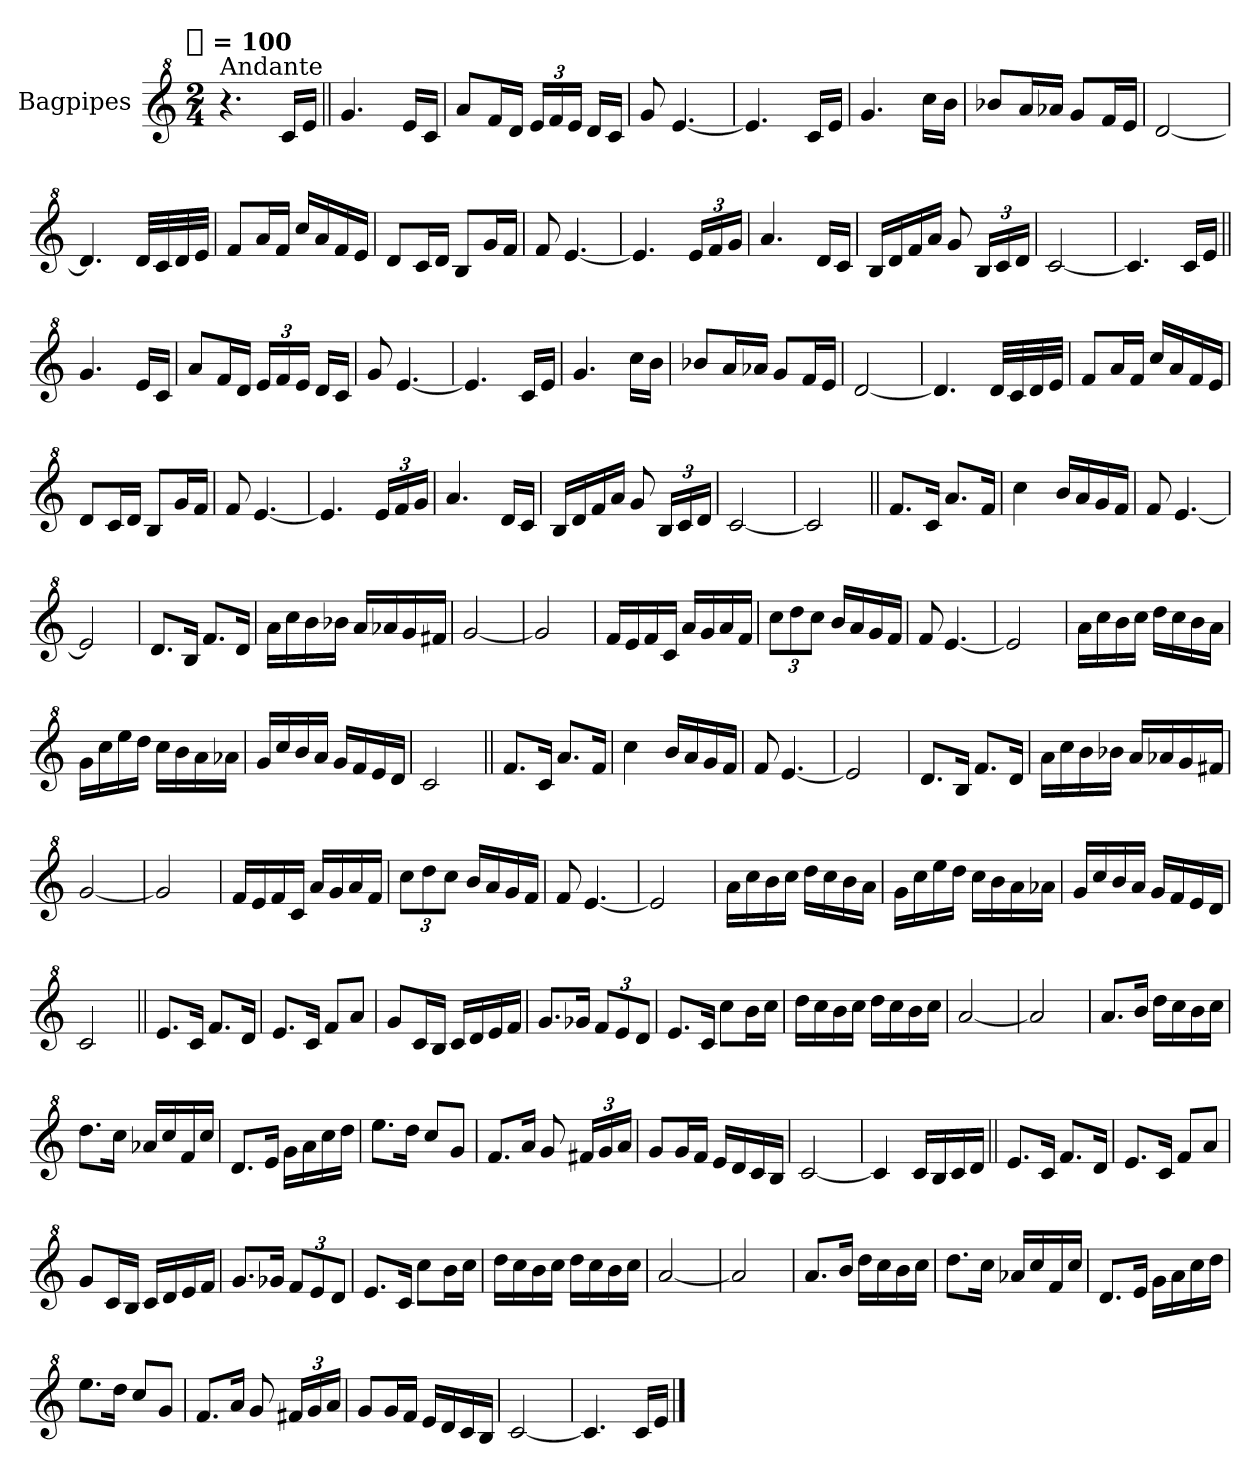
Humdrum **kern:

**kern
*part1
*staff1
*I"Bagpipes
*I'Bag
*clefG^2
*k[]
!!LO:TX:omd:t=[quarter] = 100
*M2/4
*MM100
=1
!LO:TX:a:t=Andante
4.r
16ccLL
16eeJJ
=||
4.gg
16eeLL
16ccJJ
=
8aaL
16ffL
16ddJJ
24eeLL
24ff
24eeJJ
16ddLL
16ccJJ
=
8gg
[4.ee
=
4.ee]
16ccLL
16eeJJ
=
4.gg
16cccLL
16bbJJ
=
8bb-XL
16aaL
16aa-XJJ
8ggL
16ffL
16eeJJ
=
[2dd
=
4.dd]
32ddLLL
32cc
32dd
32eeJJJ
=
8ffL
16aaL
16ffJJ
16cccLL
16aa
16ff
16eeJJ
=
8ddL
16ccL
16ddJJ
8bL
16ggL
16ffJJ
=
8ff
[4.ee
=
4.ee]
24eeLL
24ff
24ggJJ
=
4.aa
16ddLL
16ccJJ
=
16bLL
16dd
16ff
16aaJJ
8gg
24bLL
24cc
24ddJJ
=
[2cc
=
4.cc]
16ccLL
16eeJJ
=||
4.gg
16eeLL
16ccJJ
=
8aaL
16ffL
16ddJJ
24eeLL
24ff
24eeJJ
16ddLL
16ccJJ
=
8gg
[4.ee
=
4.ee]
16ccLL
16eeJJ
=
4.gg
16cccLL
16bbJJ
=
8bb-XL
16aaL
16aa-XJJ
8ggL
16ffL
16eeJJ
=
[2dd
=
4.dd]
32ddLLL
32cc
32dd
32eeJJJ
=
8ffL
16aaL
16ffJJ
16cccLL
16aa
16ff
16eeJJ
=
8ddL
16ccL
16ddJJ
8bL
16ggL
16ffJJ
=
8ff
[4.ee
=
4.ee]
24eeLL
24ff
24ggJJ
=
4.aa
16ddLL
16ccJJ
=
16bLL
16dd
16ff
16aaJJ
8gg
24bLL
24cc
24ddJJ
=
[2cc
=
2cc]
=||
8.ffL
16ccJk
8.aaL
16ffJk
=
4ccc
16bbLL
16aa
16gg
16ffJJ
=
8ff
[4.ee
=
2ee]
=
8.ddL
16bJk
8.ffL
16ddJk
=
16aaLL
16ccc
16bb
16bb-XJJ
16aaLL
16aa-X
16gg
16ff#XJJ
=
[2gg
=
2gg]
=
16ffLL
16ee
16ff
16ccJJ
16aaLL
16gg
16aa
16ffJJ
=
12cccL
12ddd
12cccJ
16bbLL
16aa
16gg
16ffJJ
=
8ff
[4.ee
=
2ee]
=
16aaLL
16ccc
16bb
16cccJJ
16dddLL
16ccc
16bb
16aaJJ
=
16ggLL
16ccc
16eee
16dddJJ
16cccLL
16bb
16aa
16aa-XJJ
=
16ggLL
16ccc
16bb
16aaJJ
16ggLL
16ff
16ee
16ddJJ
=
2cc
=||
8.ffL
16ccJk
8.aaL
16ffJk
=
4ccc
16bbLL
16aa
16gg
16ffJJ
=
8ff
[4.ee
=
2ee]
=
8.ddL
16bJk
8.ffL
16ddJk
=
16aaLL
16ccc
16bb
16bb-XJJ
16aaLL
16aa-X
16gg
16ff#XJJ
=
[2gg
=
2gg]
=
16ffLL
16ee
16ff
16ccJJ
16aaLL
16gg
16aa
16ffJJ
=
12cccL
12ddd
12cccJ
16bbLL
16aa
16gg
16ffJJ
=
8ff
[4.ee
=
2ee]
=
16aaLL
16ccc
16bb
16cccJJ
16dddLL
16ccc
16bb
16aaJJ
=
16ggLL
16ccc
16eee
16dddJJ
16cccLL
16bb
16aa
16aa-XJJ
=
16ggLL
16ccc
16bb
16aaJJ
16ggLL
16ff
16ee
16ddJJ
=
2cc
=||
8.eeL
16ccJk
8.ffL
16ddJk
=
8.eeL
16ccJk
8ffL
8aaJ
=
8ggL
16ccL
16bJJ
16ccLL
16dd
16ee
16ffJJ
=
8.ggL
16gg-XJk
12ffL
12ee
12ddJ
=
8.eeL
16ccJk
8cccL
16bbL
16cccJJ
=
16dddLL
16ccc
16bb
16cccJJ
16dddLL
16ccc
16bb
16cccJJ
=
[2aa
=
2aa]
=
8.aaL
16bbJk
16dddLL
16ccc
16bb
16cccJJ
=
8.dddL
16cccJk
16aa-XLL
16ccc
16ff
16cccJJ
=
8.ddL
16eeJk
16ggLL
16aa
16ccc
16dddJJ
=
8.eeeL
16dddJk
8cccL
8ggJ
=
8.ffL
16aaJk
8gg
24ff#XLL
24gg
24aaJJ
=
8ggL
16ggL
16ffJJ
16eeLL
16dd
16cc
16bJJ
=
[2cc
=
4cc]
16ccLL
16b
16cc
16ddJJ
=||
8.eeL
16ccJk
8.ffL
16ddJk
=
8.eeL
16ccJk
8ffL
8aaJ
=
8ggL
16ccL
16bJJ
16ccLL
16dd
16ee
16ffJJ
=
8.ggL
16gg-XJk
12ffL
12ee
12ddJ
=
8.eeL
16ccJk
8cccL
16bbL
16cccJJ
=
16dddLL
16ccc
16bb
16cccJJ
16dddLL
16ccc
16bb
16cccJJ
=
[2aa
=
2aa]
=
8.aaL
16bbJk
16dddLL
16ccc
16bb
16cccJJ
=
8.dddL
16cccJk
16aa-XLL
16ccc
16ff
16cccJJ
=
8.ddL
16eeJk
16ggLL
16aa
16ccc
16dddJJ
=
8.eeeL
16dddJk
8cccL
8ggJ
=
8.ffL
16aaJk
8gg
24ff#XLL
24gg
24aaJJ
=
8ggL
16ggL
16ffJJ
16eeLL
16dd
16cc
16bJJ
=
[2cc
=
4.cc]
16ccLL
16eeJJ
==
*-
